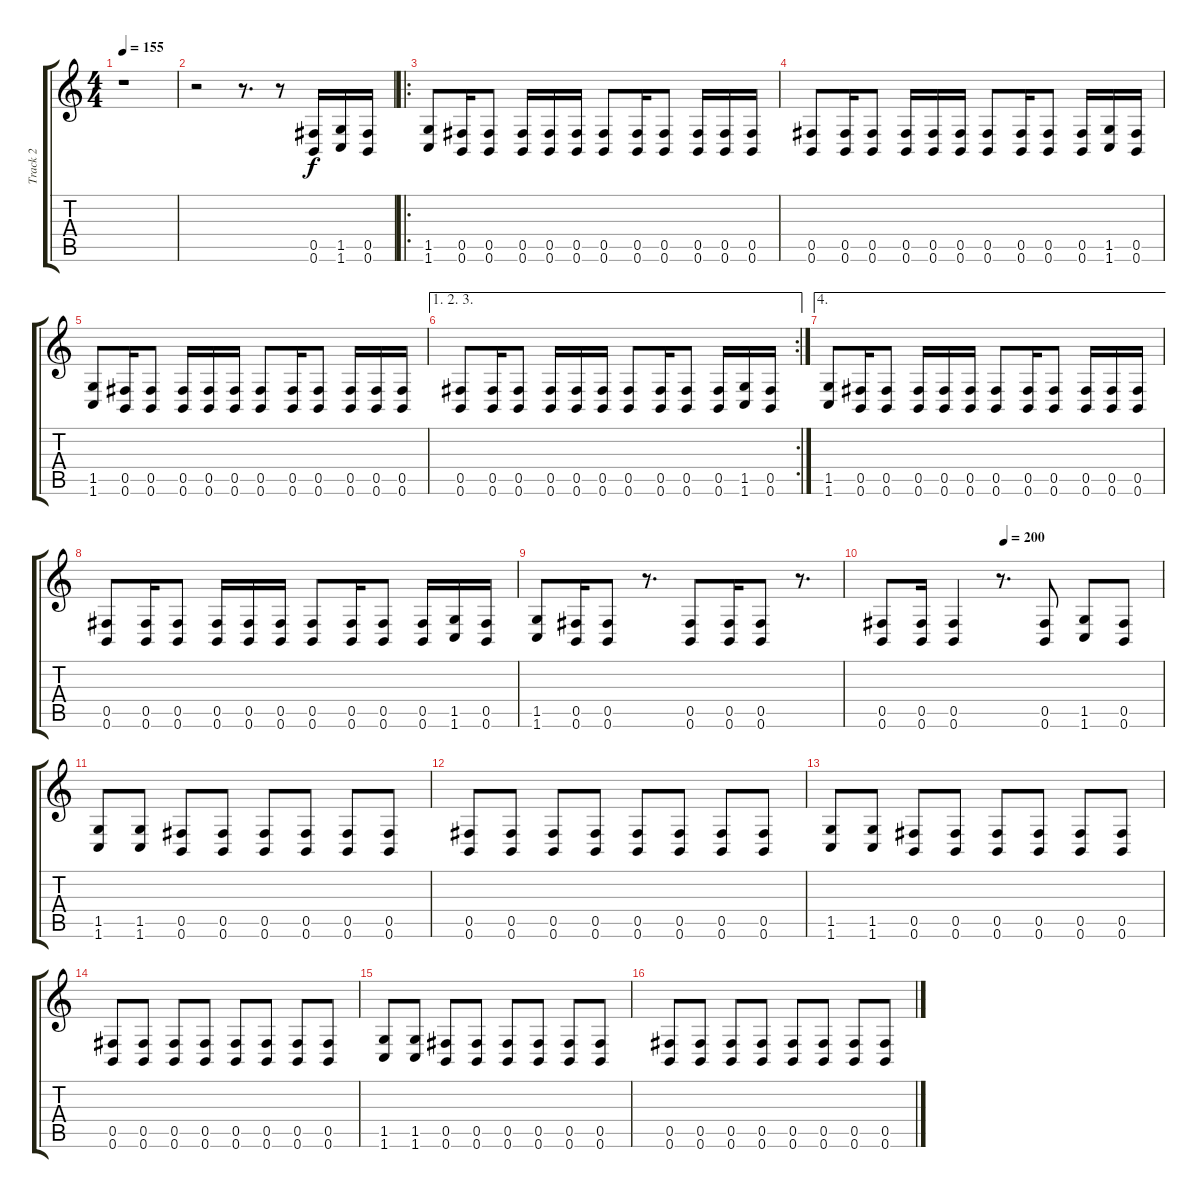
\track ("Track 2" "Track 2") {instrument overdrivenguitar}
\staff {score tabs}
\tuning (Db4 Ab3 E3 B2 Gb2 B1) {hide}
\ts (4 4)
\tempo 155
\clef g2
\ks c
r.1{dy f} |
r.2 r.8{d} r.8 (0.5 0.6).16 (1.5 1.6).16 (0.5 0.6).16 |
\ro
(1.5 1.6).8 (0.5 0.6).16 (0.5 0.6).8 (0.5 0.6).16 (0.5 0.6).16 (0.5 0.6).16 (0.5 0.6).8 (0.5 0.6).16 (0.5 0.6).8 (0.5 0.6).16 (0.5 0.6).16 (0.5 0.6).16 |
(0.5 0.6).8 (0.5 0.6).16 (0.5 0.6).8 (0.5 0.6).16 (0.5 0.6).16 (0.5 0.6).16 (0.5 0.6).8 (0.5 0.6).16 (0.5 0.6).8 (0.5 0.6).16 (1.5 1.6).16 (0.5 0.6).16 |
(1.5 1.6).8 (0.5 0.6).16 (0.5 0.6).8 (0.5 0.6).16 (0.5 0.6).16 (0.5 0.6).16 (0.5 0.6).8 (0.5 0.6).16 (0.5 0.6).8 (0.5 0.6).16 (0.5 0.6).16 (0.5 0.6).16 |
\ae (1 2 3)
\rc 2
(0.5 0.6).8 (0.5 0.6).16 (0.5 0.6).8 (0.5 0.6).16 (0.5 0.6).16 (0.5 0.6).16 (0.5 0.6).8 (0.5 0.6).16 (0.5 0.6).8 (0.5 0.6).16 (1.5 1.6).16 (0.5 0.6).16 |
\ae 4
(1.5 1.6).8 (0.5 0.6).16 (0.5 0.6).8 (0.5 0.6).16 (0.5 0.6).16 (0.5 0.6).16 (0.5 0.6).8 (0.5 0.6).16 (0.5 0.6).8 (0.5 0.6).16 (0.5 0.6).16 (0.5 0.6).16 |
(0.5 0.6).8 (0.5 0.6).16 (0.5 0.6).8 (0.5 0.6).16 (0.5 0.6).16 (0.5 0.6).16 (0.5 0.6).8 (0.5 0.6).16 (0.5 0.6).8 (0.5 0.6).16 (1.5 1.6).16 (0.5 0.6).16 |
(1.5 1.6).8 (0.5 0.6).16 (0.5 0.6).8 r.8{d} (0.5 0.6).8 (0.5 0.6).16 (0.5 0.6).8 r.8{d} |
\tempo (200 0.4375)
(0.5 0.6).8 (0.5 0.6).16 (0.5 0.6).4 r.8{d} (0.5 0.6).8 (1.5 1.6).8 (0.5 0.6).8 |
(1.5 1.6).8 (1.5 1.6).8 (0.5 0.6).8 (0.5 0.6).8 (0.5 0.6).8 (0.5 0.6).8 (0.5 0.6).8 (0.5 0.6).8 |
(0.5 0.6).8 (0.5 0.6).8 (0.5 0.6).8 (0.5 0.6).8 (0.5 0.6).8 (0.5 0.6).8 (0.5 0.6).8 (0.5 0.6).8 |
(1.5 1.6).8 (1.5 1.6).8 (0.5 0.6).8 (0.5 0.6).8 (0.5 0.6).8 (0.5 0.6).8 (0.5 0.6).8 (0.5 0.6).8 |
(0.5 0.6).8 (0.5 0.6).8 (0.5 0.6).8 (0.5 0.6).8 (0.5 0.6).8 (0.5 0.6).8 (0.5 0.6).8 (0.5 0.6).8 |
(1.5 1.6).8 (1.5 1.6).8 (0.5 0.6).8 (0.5 0.6).8 (0.5 0.6).8 (0.5 0.6).8 (0.5 0.6).8 (0.5 0.6).8 |
(0.5 0.6).8 (0.5 0.6).8 (0.5 0.6).8 (0.5 0.6).8 (0.5 0.6).8 (0.5 0.6).8 (0.5 0.6).8 (0.5 0.6).8
